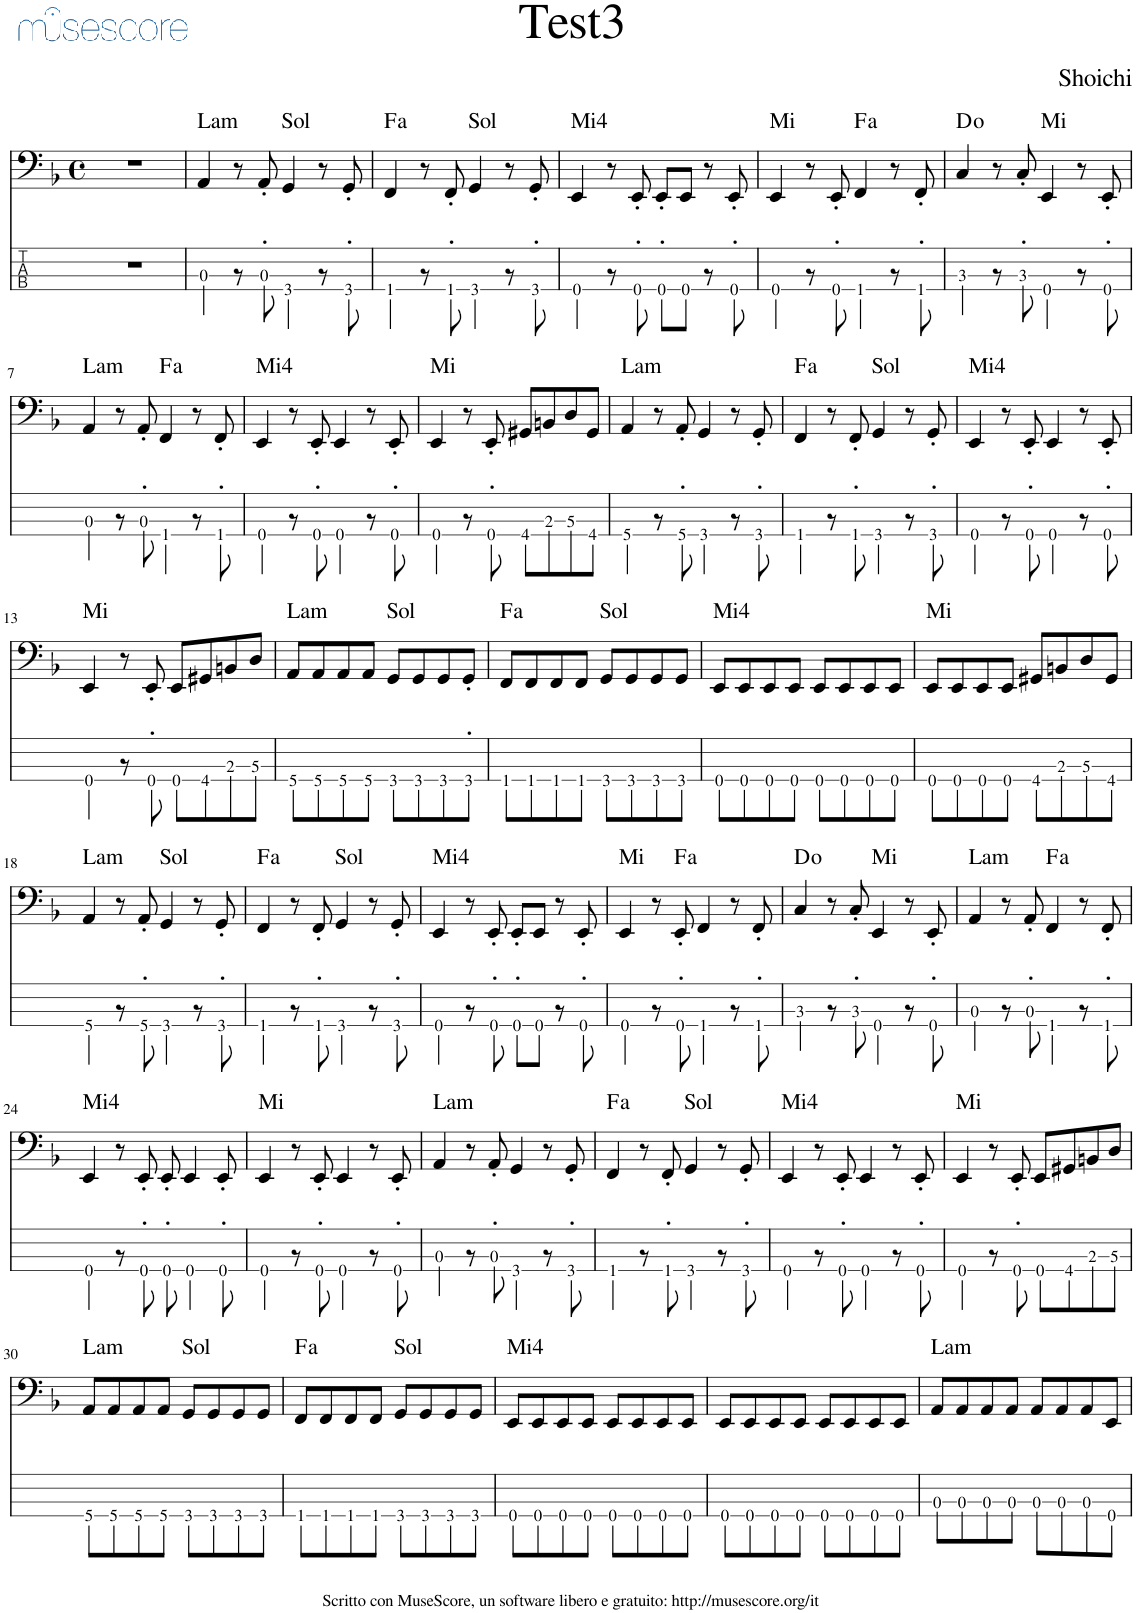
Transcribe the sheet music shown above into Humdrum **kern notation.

**kern	**kern	**harte
*part1	*part1	*part1
*staff2	*staff1	*
*I"Electric Bass	*	*
*I'El. B.	*	*
*stria4	*	*
*	*clefF4	*
*Trd7c12	*Trd7c12	*
*k[b-]	*k[b-]	*
*M4/4	*M4/4	*
*met(c)	*met(c)	*
=1	=1	=1
1r	1r	.
=2	=2	=2
!	!	!LO:H:kt=Lam
4AA\	4AA/	N
8r	8r	.
8AA'\	8AA'/	.
!	!	!LO:H:kt=Sol
4GG\	4GG/	N
8r	8r	.
8GG'\	8GG'/	.
=3	=3	=3
!	!	!LO:H:kt=a
4FF\	4FF/	.
8r	8r	.
8FF'\	8FF'/	.
!	!	!LO:H:kt=Sol
4GG\	4GG/	N
8r	8r	.
8GG'\	8GG'/	.
=4	=4	=4
!	!	!LO:H:kt=Mi4
4EE\	4EE/	N
8r	8r	.
8EE'\	8EE'/	.
8EE'\L	8EE'/L	.
8EE\J	8EE/J	.
8r	8r	.
8EE'\	8EE'/	.
=5	=5	=5
!	!	!LO:H:kt=Mi
4EE\	4EE/	N
8r	8r	.
8EE'\	8EE'/	.
!	!	!LO:H:kt=a
4FF\	4FF/	.
8r	8r	.
8FF'\	8FF'/	.
=6	=6	=6
4C\	4C/	D:dim
8r	8r	.
8C'\	8C'/	.
!	!	!LO:H:kt=Mi
4EE\	4EE/	N
8r	8r	.
8EE'\	8EE'/	.
!!LO:LB:g=z
=7	=7	=7
!	!	!LO:H:kt=Lam
4AA\	4AA/	N
8r	8r	.
8AA'\	8AA'/	.
!	!	!LO:H:kt=a
4FF\	4FF/	.
8r	8r	.
8FF'\	8FF'/	.
=8	=8	=8
!	!	!LO:H:kt=Mi4
4EE\	4EE/	N
8r	8r	.
8EE'\	8EE'/	.
4EE\	4EE/	.
8r	8r	.
8EE'\	8EE'/	.
=9	=9	=9
!	!	!LO:H:kt=Mi
4EE\	4EE/	N
8r	8r	.
8EE'\	8EE'/	.
8GG#X\L	8GG#X/L	.
8BB\	8BBn/	.
8D\	8D/	.
8GG#\J	8GG#/J	.
=10	=10	=10
!	!	!LO:H:kt=Lam
4AA\	4AA/	N
8r	8r	.
8AA'\	8AA'/	.
4GG\	4GG/	.
8r	8r	.
8GG'\	8GG'/	.
=11	=11	=11
!	!	!LO:H:kt=a
4FF\	4FF/	.
8r	8r	.
8FF'\	8FF'/	.
!	!	!LO:H:kt=Sol
4GG\	4GG/	N
8r	8r	.
8GG'\	8GG'/	.
=12	=12	=12
!	!	!LO:H:kt=Mi4
4EE\	4EE/	N
8r	8r	.
8EE'\	8EE'/	.
4EE\	4EE/	.
8r	8r	.
8EE'\	8EE'/	.
!!LO:LB:g=z
=13	=13	=13
!	!	!LO:H:kt=Mi
4EE\	4EE/	N
8r	8r	.
8EE'\	8EE'/	.
8EE\L	8EE/L	.
8GG#X\	8GG#X/	.
8BB\	8BBn/	.
8D\J	8D/J	.
=14	=14	=14
!	!	!LO:H:kt=Lam
8AA\L	8AA/L	N
8AA\	8AA/	.
8AA\	8AA/	.
8AA\J	8AA/J	.
!	!	!LO:H:kt=Sol
8GG\L	8GG/L	N
8GG\	8GG/	.
8GG\	8GG/	.
8GG'\J	8GG'/J	.
=15	=15	=15
!	!	!LO:H:kt=a
8FF\L	8FF/L	.
8FF\	8FF/	.
8FF\	8FF/	.
8FF\J	8FF/J	.
!	!	!LO:H:kt=Sol
8GG\L	8GG/L	N
8GG\	8GG/	.
8GG\	8GG/	.
8GG\J	8GG/J	.
=16	=16	=16
!	!	!LO:H:kt=Mi4
8EE\L	8EE/L	N
8EE\	8EE/	.
8EE\	8EE/	.
8EE\J	8EE/J	.
8EE\L	8EE/L	.
8EE\	8EE/	.
8EE\	8EE/	.
8EE\J	8EE/J	.
=17	=17	=17
!	!	!LO:H:kt=Mi
8EE\L	8EE/L	N
8EE\	8EE/	.
8EE\	8EE/	.
8EE\J	8EE/J	.
8GG#X\L	8GG#X/L	.
8BB\	8BBn/	.
8D\	8D/	.
8GG#\J	8GG#/J	.
!!LO:LB:g=z
=18	=18	=18
!	!	!LO:H:kt=Lam
4AA\	4AA/	N
8r	8r	.
8AA'\	8AA'/	.
!	!	!LO:H:kt=Sol
4GG\	4GG/	N
8r	8r	.
8GG'\	8GG'/	.
=19	=19	=19
!	!	!LO:H:kt=a
4FF\	4FF/	.
8r	8r	.
8FF'\	8FF'/	.
!	!	!LO:H:kt=Sol
4GG\	4GG/	N
8r	8r	.
8GG'\	8GG'/	.
=20	=20	=20
!	!	!LO:H:kt=Mi4
4EE\	4EE/	N
8r	8r	.
8EE'\	8EE'/	.
8EE'\L	8EE'/L	.
8EE\J	8EE/J	.
8r	8r	.
8EE'\	8EE'/	.
=21	=21	=21
!	!	!LO:H:kt=Mi
4EE\	4EE/	N
8r	8r	.
!	!	!LO:H:kt=a
8EE'\	8EE'/	.
4FF\	4FF/	.
8r	8r	.
8FF'\	8FF'/	.
=22	=22	=22
4C\	4C/	D:dim
8r	8r	.
8C'\	8C'/	.
!	!	!LO:H:kt=Mi
4EE\	4EE/	N
8r	8r	.
8EE'\	8EE'/	.
=23	=23	=23
!	!	!LO:H:kt=Lam
4AA\	4AA/	N
8r	8r	.
8AA'\	8AA'/	.
!	!	!LO:H:kt=a
4FF\	4FF/	.
8r	8r	.
8FF'\	8FF'/	.
!!LO:LB:g=z
=24	=24	=24
!	!	!LO:H:kt=Mi4
4EE\	4EE/	N
8r	8r	.
8EE'\	8EE'/	.
8EE'\	8EE'/	.
4EE\	4EE/	.
8EE'\	8EE'/	.
=25	=25	=25
!	!	!LO:H:kt=Mi
4EE\	4EE/	N
8r	8r	.
8EE'\	8EE'/	.
4EE\	4EE/	.
8r	8r	.
8EE'\	8EE'/	.
=26	=26	=26
!	!	!LO:H:kt=Lam
4AA\	4AA/	N
8r	8r	.
8AA'\	8AA'/	.
4GG\	4GG/	.
8r	8r	.
8GG'\	8GG'/	.
=27	=27	=27
!	!	!LO:H:kt=a
4FF\	4FF/	.
8r	8r	.
8FF'\	8FF'/	.
!	!	!LO:H:kt=Sol
4GG\	4GG/	N
8r	8r	.
8GG'\	8GG'/	.
=28	=28	=28
!	!	!LO:H:kt=Mi4
4EE\	4EE/	N
8r	8r	.
8EE'\	8EE'/	.
4EE\	4EE/	.
8r	8r	.
8EE'\	8EE'/	.
=29	=29	=29
!	!	!LO:H:kt=Mi
4EE\	4EE/	N
8r	8r	.
8EE'\	8EE'/	.
8EE\L	8EE/L	.
8GG#X\	8GG#X/	.
8BB\	8BBn/	.
8D\J	8D/J	.
!!LO:LB:g=z
=30	=30	=30
!	!	!LO:H:kt=Lam
8AA\L	8AA/L	N
8AA\	8AA/	.
8AA\	8AA/	.
8AA\J	8AA/J	.
!	!	!LO:H:kt=Sol
8GG\L	8GG/L	N
8GG\	8GG/	.
8GG\	8GG/	.
8GG\J	8GG/J	.
=31	=31	=31
!	!	!LO:H:kt=a
8FF\L	8FF/L	.
8FF\	8FF/	.
8FF\	8FF/	.
8FF\J	8FF/J	.
!	!	!LO:H:kt=Sol
8GG\L	8GG/L	N
8GG\	8GG/	.
8GG\	8GG/	.
8GG\J	8GG/J	.
=32	=32	=32
!	!	!LO:H:kt=Mi4
8EE\L	8EE/L	N
8EE\	8EE/	.
8EE\	8EE/	.
8EE\J	8EE/J	.
8EE\L	8EE/L	.
8EE\	8EE/	.
8EE\	8EE/	.
8EE\J	8EE/J	.
=33	=33	=33
8EE\L	8EE/L	.
8EE\	8EE/	.
8EE\	8EE/	.
8EE\J	8EE/J	.
8EE\L	8EE/L	.
8EE\	8EE/	.
8EE\	8EE/	.
8EE\J	8EE/J	.
=34	=34	=34
!	!	!LO:H:kt=Lam
8AA\L	8AA/L	N
8AA\	8AA/	.
8AA\	8AA/	.
8AA\J	8AA/J	.
8AA\L	8AA/L	.
8AA\	8AA/	.
8AA\	8AA/	.
8EE\J	8EE/J	.
=	=	=
*-	*-	*-
